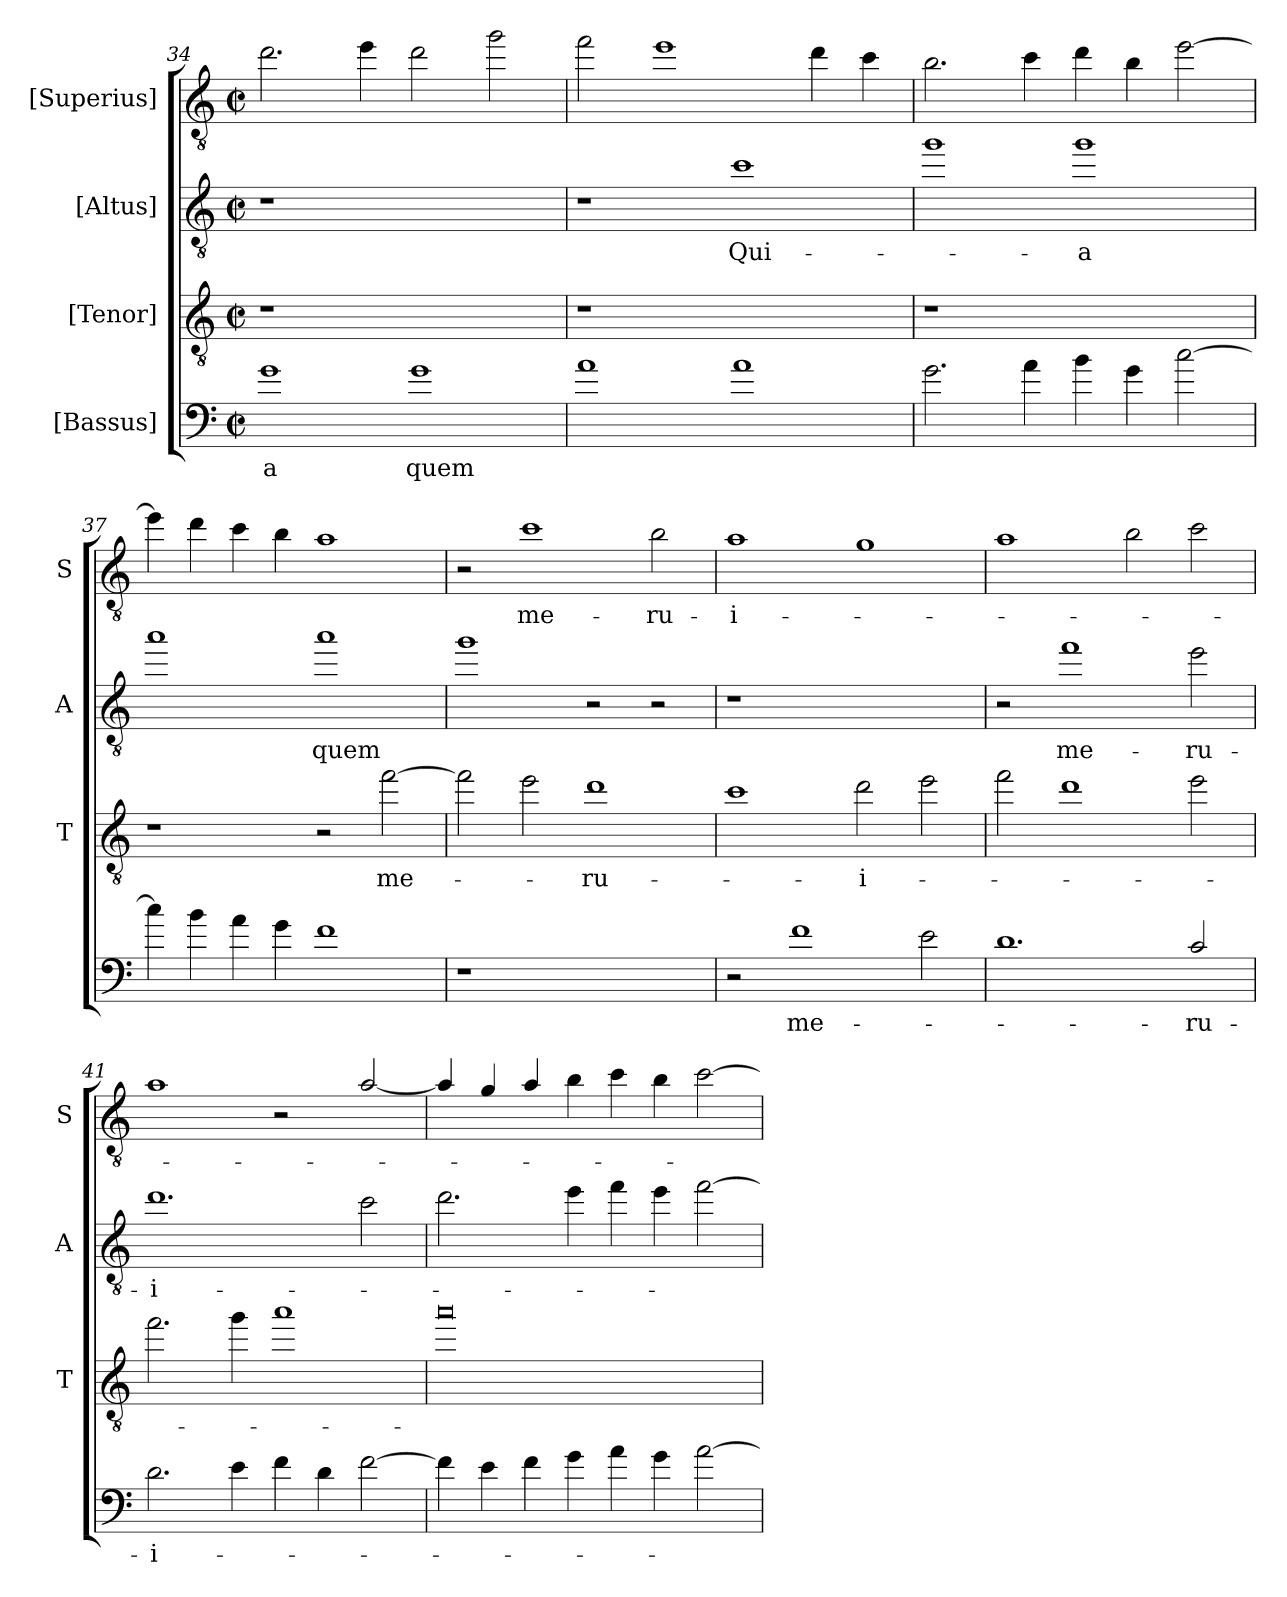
**kern	**text	**kern	**text	**kern	**text	**kern	**text
*part4	*part4	*part3	*part3	*part2	*part2	*part1	*part1
*staff4	*staff4	*staff3	*staff3	*staff2	*staff2	*staff1	*staff1
*I"[Bassus]	*	*I"[Tenor]	*	*I"[Altus]	*	*I"[Superius]	*
*	*	*I'T	*	*I'A	*	*I'S	*
*clefF4	*	*clefGv2	*	*clefGv2	*	*clefGv2	*
*ITrd7c12	*	*ITrd7c12	*	*ITrd7c12	*	*ITrd7c12	*
*k[]	*	*k[]	*	*k[]	*	*k[]	*
*C:	*	*C:	*	*C:	*	*C:	*
*M2/2	*	*M2/2	*	*M2/2	*	*M2/2	*
*met(c|)	*	*met(c|)	*	*met(c|)	*	*met(c|)	*
=34	=34	=34	=34	=34	=34	=34	=34
!	!LO:LY:b	!	!	!	!	!	!
1G	-a	1r	.	1r	.	2.d\	.
.	.	.	.	.	.	4e\	.
!	!LO:LY:b	!	!	!	!	!	!
1G	quem	1ryy	.	1ryy	.	2d\	.
.	.	.	.	.	.	2g\	.
=35	=35	=35	=35	=35	=35	=35	=35
1A	.	1r	.	1r	.	2f\	.
.	.	.	.	.	.	1e	.
!	!	!	!	!	!LO:LY:b	!	!
1A	.	1ryy	.	1c	Qui-	.	.
.	.	.	.	.	.	4d\	.
.	.	.	.	.	.	4c\	.
=36	=36	=36	=36	=36	=36	=36	=36
2.G\	.	1r	.	1g	.	2.B\	.
4A\	.	.	.	.	.	4c\	.
!	!	!	!	!	!LO:LY:b	!	!
4B\	.	1ryy	.	1g	-a	4d\	.
4G\	.	.	.	.	.	4B\	.
[2c\	.	.	.	.	.	[2e\	.
=37	=37	=37	=37	=37	=37	=37	=37
4c\]	.	1r	.	1a	.	4e\]	.
4B\	.	.	.	.	.	4d\	.
4A\	.	.	.	.	.	4c\	.
4G\	.	.	.	.	.	4B\	.
!	!	!	!	!	!LO:LY:b	!	!
1F	.	2r	.	1a	quem	1A	.
!	!	!	!LO:LY:b	!	!	!	!
.	.	[2f\	me-	.	.	.	.
!!LO:LB:g=z
=38	=38	=38	=38	=38	=38	=38	=38
1r	.	2f\]	.	1g	.	2r	.
!	!	!	!	!	!	!	!LO:LY:b
.	.	2e\	.	.	.	1c	me-
!	!	!	!LO:LY:b	!	!	!	!
1ryy	.	1d	-ru-	2r	.	.	.
!	!	!	!	!	!	!	!LO:LY:b
.	.	.	.	2r	.	2B\	-ru-
=39	=39	=39	=39	=39	=39	=39	=39
!	!	!	!	!	!	!	!LO:LY:b
2r	.	1c	.	1r	.	1A	-i-
!	!LO:LY:b	!	!	!	!	!	!
1F	me-	.	.	.	.	.	.
!	!	!	!LO:LY:b	!	!	!	!
.	.	2d\	-i-	1ryy	.	1G	.
2E\	.	2e\	.	.	.	.	.
=40	=40	=40	=40	=40	=40	=40	=40
1.D	.	2f\	.	2r	.	1A	.
!	!	!	!	!	!LO:LY:b	!	!
.	.	1d	.	1f	me-	.	.
.	.	.	.	.	.	2B\	.
!	!LO:LY:b	!	!	!	!LO:LY:b	!	!
2C/	-ru-	2e\	.	2e\	-ru-	2c\	.
=41	=41	=41	=41	=41	=41	=41	=41
!	!LO:LY:b	!	!	!	!LO:LY:b	!	!
2.D\	-i-	2.f\	.	1.d	-i-	1A	.
4E\	.	4g\	.	.	.	.	.
4F\	.	1a	.	.	.	2r	.
4D\	.	.	.	.	.	.	.
[2F\	.	.	.	2c\	.	[2A/	.
=42	=42	=42	=42	=42	=42	=42	=42
4F\]	.	0a	.	2.d\	.	4A/]	.
4E\	.	.	.	.	.	4G/	.
4F\	.	.	.	.	.	4A/	.
4G\	.	.	.	4e\	.	4B\	.
4A\	.	.	.	4f\	.	4c\	.
4G\	.	.	.	4e\	.	4B\	.
[2A\	.	.	.	[2f\	.	[2c\	.
=	=	=	=	=	=	=	=
*-	*-	*-	*-	*-	*-	*-	*-
